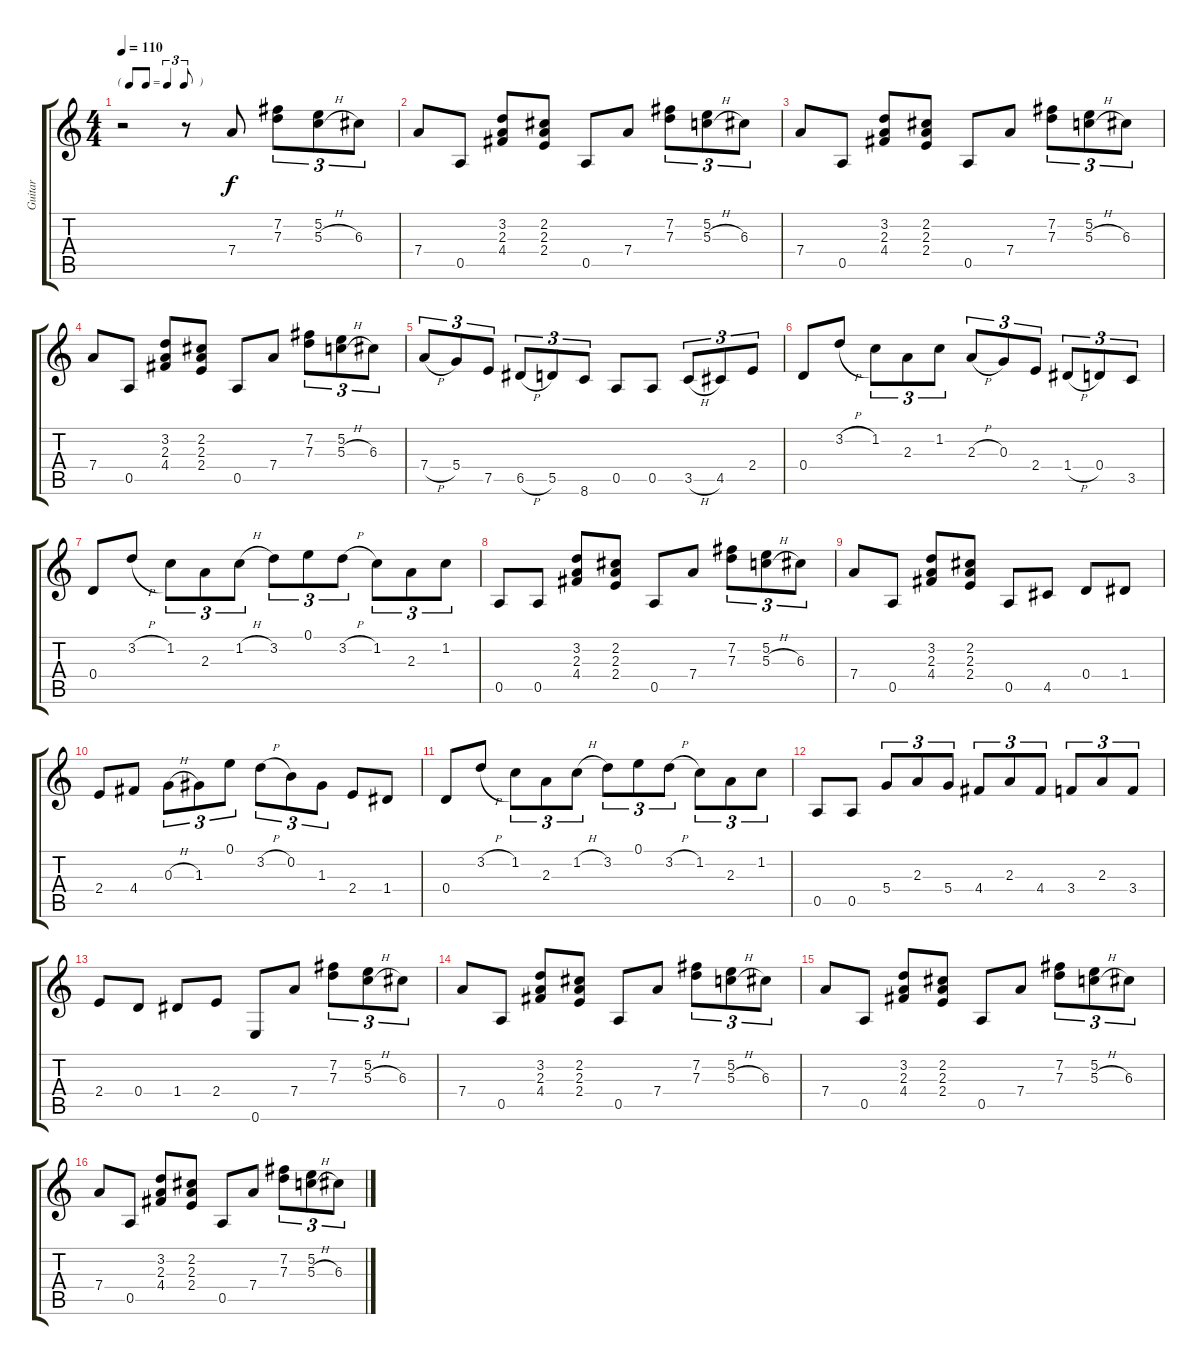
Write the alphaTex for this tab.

\track ("Guitar" "Guitar") {instrument acousticguitarsteel}
\staff {score tabs}
\tuning (E4 B3 G3 D3 A2 E2) {hide}
\ts (4 4)
\tf triplet8th
\tempo 110
\clef g2
\ks c
r.2{dy f instrument acousticguitarsteel} r.8 7.4.8 (7.2 7.3).8{tu (3 2)} (5.2 5.3{h}).8{tu (3 2)} 6.3.8{tu (3 2)} |
7.4.8 0.5.8 (3.2 2.3 4.4).8 (2.2 2.3 2.4).8 0.5.8 7.4.8 (7.2 7.3).8{tu (3 2)} (5.2 5.3{h}).8{tu (3 2)} 6.3.8{tu (3 2)} |
7.4.8 0.5.8 (3.2 2.3 4.4).8 (2.2 2.3 2.4).8 0.5.8 7.4.8 (7.2 7.3).8{tu (3 2)} (5.2 5.3{h}).8{tu (3 2)} 6.3.8{tu (3 2)} |
7.4.8 0.5.8 (3.2 2.3 4.4).8 (2.2 2.3 2.4).8 0.5.8 7.4.8 (7.2 7.3).8{tu (3 2)} (5.2 5.3{h}).8{tu (3 2)} 6.3.8{tu (3 2)} |
7.4{h}.8{tu (3 2)} 5.4.8{tu (3 2)} 7.5.8{tu (3 2)} 6.5{h}.8{tu (3 2)} 5.5.8{tu (3 2)} 8.6.8{tu (3 2)} 0.5.8 0.5.8 3.5{h}.8{tu (3 2)} 4.5.8{tu (3 2)} 2.4.8{tu (3 2)} |
0.4.8 3.2{h}.8 1.2.8{tu (3 2)} 2.3.8{tu (3 2)} 1.2.8{tu (3 2)} 2.3{h}.8{tu (3 2)} 0.3.8{tu (3 2)} 2.4.8{tu (3 2)} 1.4{h}.8{tu (3 2)} 0.4.8{tu (3 2)} 3.5.8{tu (3 2)} |
0.4.8 3.2{h}.8 1.2.8{tu (3 2)} 2.3.8{tu (3 2)} 1.2{h}.8{tu (3 2)} 3.2.8{tu (3 2)} 0.1.8{tu (3 2)} 3.2{h}.8{tu (3 2)} 1.2.8{tu (3 2)} 2.3.8{tu (3 2)} 1.2.8{tu (3 2)} |
0.5.8 0.5.8 (3.2 2.3 4.4).8 (2.2 2.3 2.4).8 0.5.8 7.4.8 (7.2 7.3).8{tu (3 2)} (5.2 5.3{h}).8{tu (3 2)} 6.3.8{tu (3 2)} |
7.4.8 0.5.8 (3.2 2.3 4.4).8 (2.2 2.3 2.4).8 0.5.8 4.5.8 0.4.8 1.4.8 |
2.4.8 4.4.8 0.3{h}.8{tu (3 2)} 1.3.8{tu (3 2)} 0.1.8{tu (3 2)} 3.2{h}.8{tu (3 2)} 0.2.8{tu (3 2)} 1.3.8{tu (3 2)} 2.4.8 1.4.8 |
0.4.8 3.2{h}.8 1.2.8{tu (3 2)} 2.3.8{tu (3 2)} 1.2{h}.8{tu (3 2)} 3.2.8{tu (3 2)} 0.1.8{tu (3 2)} 3.2{h}.8{tu (3 2)} 1.2.8{tu (3 2)} 2.3.8{tu (3 2)} 1.2.8{tu (3 2)} |
0.5.8 0.5.8 5.4.8{tu (3 2)} 2.3.8{tu (3 2)} 5.4.8{tu (3 2)} 4.4.8{tu (3 2)} 2.3.8{tu (3 2)} 4.4.8{tu (3 2)} 3.4.8{tu (3 2)} 2.3.8{tu (3 2)} 3.4.8{tu (3 2)} |
2.4.8 0.4.8 1.4.8 2.4.8 0.6.8 7.4.8 (7.2 7.3).8{tu (3 2)} (5.2 5.3{h}).8{tu (3 2)} 6.3.8{tu (3 2)} |
7.4.8 0.5.8 (3.2 2.3 4.4).8 (2.2 2.3 2.4).8 0.5.8 7.4.8 (7.2 7.3).8{tu (3 2)} (5.2 5.3{h}).8{tu (3 2)} 6.3.8{tu (3 2)} |
7.4.8 0.5.8 (3.2 2.3 4.4).8 (2.2 2.3 2.4).8 0.5.8 7.4.8 (7.2 7.3).8{tu (3 2)} (5.2 5.3{h}).8{tu (3 2)} 6.3.8{tu (3 2)} |
7.4.8 0.5.8 (3.2 2.3 4.4).8 (2.2 2.3 2.4).8 0.5.8 7.4.8 (7.2 7.3).8{tu (3 2)} (5.2 5.3{h}).8{tu (3 2)} 6.3.8{tu (3 2)}
